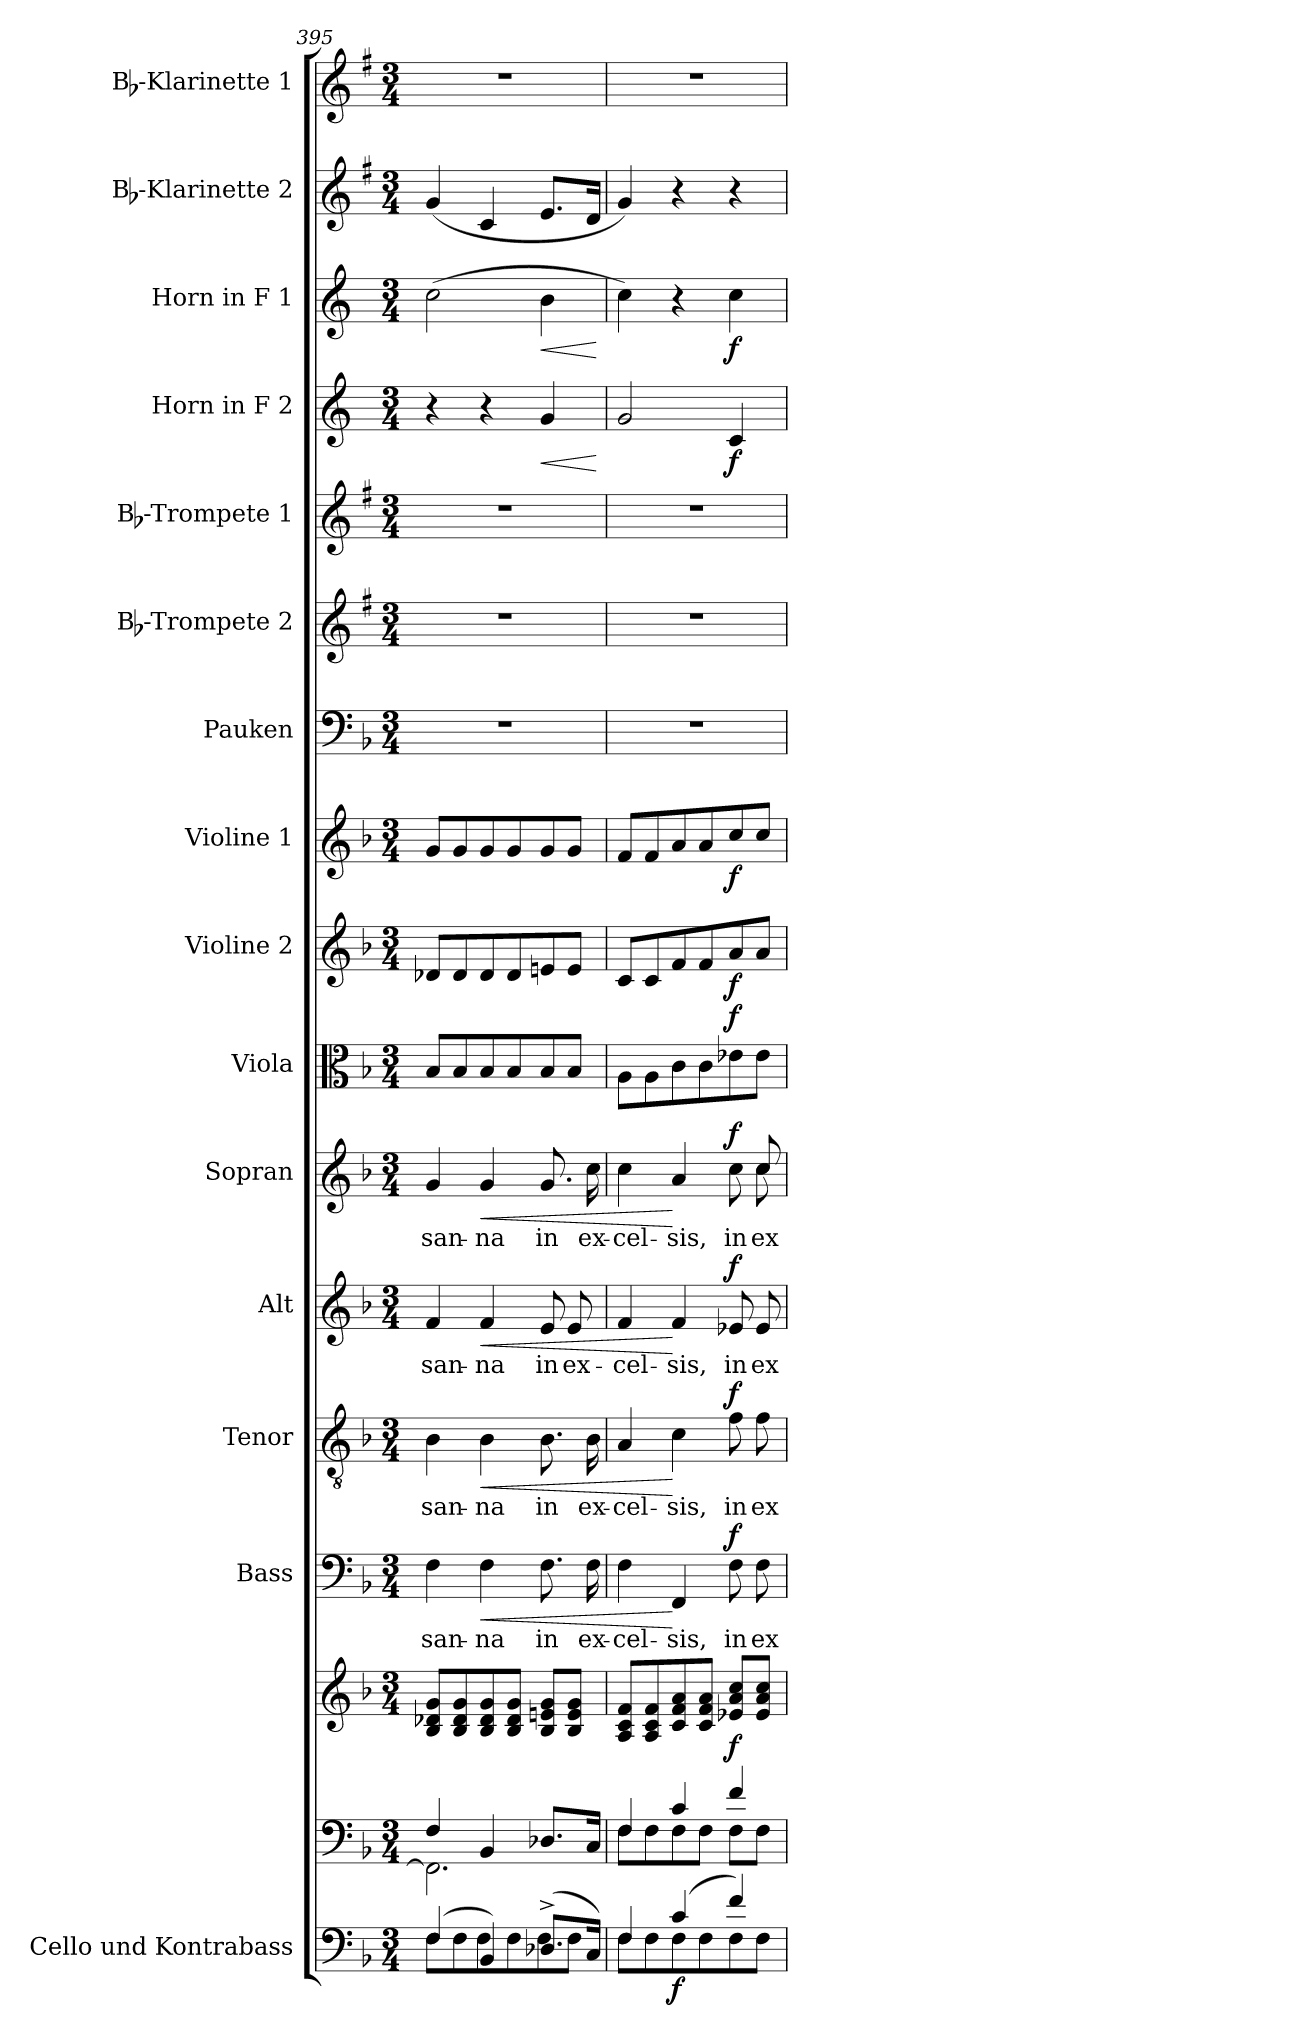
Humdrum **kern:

**kern	**dynam	**kern	**kern	**dynam	**kern	**text	**dynam	**kern	**text	**dynam	**kern	**text	**dynam	**kern	**text	**dynam	**kern	**dynam	**kern	**dynam	**kern	**dynam	**kern	**kern	**kern	**kern	**dynam	**kern	**dynam	**kern	**kern
*part16	*part16	*part15	*part15	*part15	*part14	*part14	*part14	*part13	*part13	*part13	*part12	*part12	*part12	*part11	*part11	*part11	*part10	*part10	*part9	*part9	*part8	*part8	*part7	*part6	*part5	*part4	*part4	*part3	*part3	*part2	*part1
*staff17	*staff17	*staff16	*staff15	*staff15/16	*staff14	*staff14	*staff14	*staff13	*staff13	*staff13	*staff12	*staff12	*staff12	*staff11	*staff11	*staff11	*staff10	*staff10	*staff9	*staff9	*staff8	*staff8	*staff7	*staff6	*staff5	*staff4	*staff4	*staff3	*staff3	*staff2	*staff1
*I"Cello und Kontrabass	*	*	*	*	*I"Bass	*	*	*I"Tenor	*	*	*I"Alt	*	*	*I"Sopran	*	*	*I"Viola	*	*I"Violine 2	*	*I"Violine 1	*	*I"Pauken	*I"Bb-Trompete 2	*I"Bb-Trompete 1	*I"Horn in F 2	*	*I"Horn in F 1	*	*I"Bb-Klarinette 2	*I"Bb-Klarinette 1
*I'Kb.	*	*	*	*	*I'B.	*	*	*I'T.	*	*	*I'A.	*	*	*I'S.	*	*	*I'Vla.	*	*I'Vl. 2	*	*I'Vl. 1	*	*I'Pk.	*I'Bb Trp. 2	*I'Bb Trp. 1	*	*	*	*	*I'Bb Kl. 2	*I'Bb Kl. 1
*clefF4	*	*clefF4	*clefG2	*	*clefF4	*	*	*clefGv2	*	*	*clefG2	*	*	*clefG2	*	*	*clefC3	*	*clefG2	*	*clefG2	*	*clefF4	*clefG2	*clefG2	*clefG2	*	*clefG2	*	*clefG2	*clefG2
*ITrd7c12	*	*	*	*	*	*	*	*	*	*	*	*	*	*	*	*	*	*	*	*	*	*	*	*ITrd1c2	*ITrd1c2	*ITrd4c7	*	*ITrd4c7	*	*ITrd1c2	*ITrd1c2
*k[b-]	*	*k[b-]	*k[b-]	*	*k[b-]	*	*	*k[b-]	*	*	*k[b-]	*	*	*k[b-]	*	*	*k[b-]	*	*k[b-]	*	*k[b-]	*	*k[b-]	*k[b-]	*k[b-]	*k[b-]	*	*k[b-]	*	*k[b-]	*k[b-]
*F:	*	*F:	*F:	*	*F:	*	*	*F:	*	*	*F:	*	*	*F:	*	*	*F:	*	*F:	*	*F:	*	*F:	*F:	*F:	*F:	*	*F:	*	*F:	*F:
*M3/4	*	*M3/4	*M3/4	*	*M3/4	*	*	*M3/4	*	*	*M3/4	*	*	*M3/4	*	*	*M3/4	*	*M3/4	*	*M3/4	*	*M3/4	*M3/4	*M3/4	*M3/4	*	*M3/4	*	*M3/4	*M3/4
=395	=395	=395	=395	=395	=395	=395	=395	=395	=395	=395	=395	=395	=395	=395	=395	=395	=395	=395	=395	=395	=395	=395	=395	=395	=395	=395	=395	=395	=395	=395	=395
*^	*	*^	*	*	*	*	*	*	*	*	*	*	*	*	*	*	*	*	*	*	*	*	*	*	*	*	*	*	*	*	*
!	!	!	!	!	!	!	!	!LO:LY:b	!	!	!LO:LY:b	!	!	!LO:LY:b	!	!	!LO:LY:b	!	!	!	!	!	!	!	!	!	!	!	!	!	!	!	!
*tremolo	*	*	*	*	*	*	*	*	*	*	*	*	*	*	*	*	*	*	*	*	*	*	*	*	*	*	*	*	*	*	*	*	*
(4FF/	8FF\L	.	4F/	2.FF\]	8B-/ 8d-X/ 8g/L	.	4F\	-san-	.	4B-\	-san-	.	4f/	-san-	.	4g/	-san-	.	8B-/L	.	8d-X/L	.	8g/L	.	2.r	2.r	2.r	4r	.	(>2f\	.	(<4f/	2.r
.	8FF\	.	.	.	8B-/ 8d-/ 8g/	.	.	.	.	.	.	.	.	.	.	.	.	.	8B-/	.	8d-/	.	8g/	.	.	.	.	.	.	.	.	.	.
!	!	!	!	!	!	!	!	!LO:LY:b	!LO:HP:b	!	!LO:LY:b	!LO:HP:b	!	!LO:LY:b	!LO:HP:b	!	!LO:LY:b	!LO:HP:b	!	!	!	!	!	!	!	!	!	!	!	!	!	!	!
4BBB-/)	8FF\	.	4BB-/	.	8B-/ 8d-/ 8g/	.	4F\	-na	<	4B-\	-na	<	4f/	-na	<	4g/	-na	<	8B-/	.	8d-/	.	8g/	.	.	.	.	4r	.	.	.	4B-/	.
.	8FF\	.	.	.	8B-/ 8d-/ 8g/J	.	.	.	.	.	.	.	.	.	.	.	.	.	8B-/	.	8d-/	.	8g/	.	.	.	.	.	.	.	.	.	.
!	!	!	!	!	!	!	!	!LO:LY:b	!	!	!LO:LY:b	!	!	!LO:LY:b	!	!	!LO:LY:b	!	!	!	!	!	!	!	!	!	!	!	!LO:HP:b	!	!LO:HP:b	!	!
(<8.DD-X^>/L	8FF\	.	8.D-X/L	.	8B-/ 8en/ 8g/L	.	8.F\	in	.	8.B-\	in	.	8e/	in	.	8.g/	in	.	8B-/	.	8en/	.	8g/	.	.	.	.	4c/	<	4e\	<	8.d/L	.
!	!	!	!	!	!	!	!	!	!	!	!	!	!	!LO:LY:b	!	!	!	!	!	!	!	!	!	!	!	!	!	!	!	!	!	!	!
.	8FF\J	.	.	.	8B-/ 8e/ 8g/J	.	.	.	.	.	.	.	8e/	ex-	.	.	.	.	8B-/J	.	8e/J	.	8g/J	.	.	.	.	.	.	.	.	.	.
*Xtremolo	*	*	*	*	*	*	*	*	*	*	*	*	*	*	*	*	*	*	*	*	*	*	*	*	*	*	*	*	*	*	*	*	*
!	!	!	!	!	!	!	!	!LO:LY:b	!	!	!LO:LY:b	!	!	!	!	!	!LO:LY:b	!	!	!	!	!	!	!	!	!	!	!	!	!	!	!	!
16CC/Jk)	.	.	16C/Jk	.	.	.	16F\	ex-	.	16B-\	ex-	.	.	.	.	16cc\	ex-	.	.	.	.	.	.	.	.	.	.	.	.	.	.	16c/Jk	.
*v	*v	*	*	*	*	*	*	*	*	*	*	*	*	*	*	*	*	*	*	*	*	*	*	*	*	*	*	*	*	*	*	*	*
*	*	*v	*v	*	*	*	*	*	*	*	*	*	*	*	*	*	*	*	*	*	*	*	*	*	*	*	*	*	*	*	*	*
.	.	.	.	.	.	.	.	.	.	.	.	.	.	.	.	.	.	.	.	.	.	.	.	.	.	.	[	.	[	.	.
=396	=396	=396	=396	=396	=396	=396	=396	=396	=396	=396	=396	=396	=396	=396	=396	=396	=396	=396	=396	=396	=396	=396	=396	=396	=396	=396	=396	=396	=396	=396	=396
*^	*	*^	*	*	*	*	*	*	*	*	*	*	*	*	*	*	*	*	*	*	*	*	*	*	*	*	*	*	*	*	*
!	!	!	!	!	!	!	!	!LO:LY:b	!	!	!LO:LY:b	!	!	!LO:LY:b	!	!	!LO:LY:b	!	!	!	!	!	!	!	!	!	!	!	!	!	!	!	!
*	*	*	*	*	*	*	*	*	*	*	*	*	*	*	*	*^	*	*	*	*	*	*	*	*	*	*	*	*	*	*	*	*	*
*tremolo	*	*	*	*	*	*	*	*	*	*	*	*	*	*	*	*	*	*	*	*	*	*	*	*	*	*	*	*	*	*	*	*	*	*
4FF/	8FF\L	.	4F/	8F\L	8A/ 8c/ 8f/L	.	4F\	-cel-	.	4A/	-cel-	.	4f/	-cel-	.	4cc\	2ryy	-cel-	.	8A\L	.	8c/L	.	8f/L	.	2.r	2.r	2.r	2c/	.	4f\)	.	4f/)	2.r
.	8FF\	.	.	8F\	8A/ 8c/ 8f/	.	.	.	.	.	.	.	.	.	.	.	.	.	.	8A\	.	8c/	.	8f/	.	.	.	.	.	.	.	.	.	.
!	!	!LO:DY:b	!	!	!	!	!	!LO:LY:b	!	!	!LO:LY:b	!	!	!LO:LY:b	!	!	!	!LO:LY:b	!	!	!	!	!	!	!	!	!	!	!	!	!	!	!	!
(4C/	8FF\	f	4c/	8F\	8c/ 8f/ 8a/	.	4FF/	-sis,	[	4c\	-sis,	[	4f/	-sis,	[	4a/	.	-sis,	[	8c\	.	8f/	.	8a/	.	.	.	.	.	.	4r	.	4r	.
.	8FF\	.	.	8F\J	8c/ 8f/ 8a/J	.	.	.	.	.	.	.	.	.	.	.	.	.	.	8c\	.	8f/	.	8a/	.	.	.	.	.	.	.	.	.	.
!	!	!	!	!	!	!LO:DY:b	!	!LO:LY:b	!LO:DY:a	!	!LO:LY:b	!LO:DY:a	!	!LO:LY:b	!LO:DY:a	!	!	!LO:LY:b	!LO:DY:a	!	!LO:DY:a	!	!LO:DY:b	!	!LO:DY:b	!	!	!	!	!LO:DY:b	!	!LO:DY:b	!	!
4F/)	8FF\	.	4f/	8F\L	8e-X/ 8a/ 8cc/L	f	8F\	in	f	8f\	in	f	8e-X/	in	f	8cc\	8ryy	in	f	8e-X\	f	8a/	f	8cc/	f	.	.	.	4F/	f	4f\	f	4r	.
!	!	!	!	!	!	!	!	!LO:LY:b	!	!	!LO:LY:b	!	!	!LO:LY:b	!	!	!	!LO:LY:b	!	!	!	!	!	!	!	!	!	!	!	!	!	!	!	!
.	8FF\J	.	.	8F\J	8e-/ 8a/ 8cc/J	.	8F\	ex-	.	8f\	ex-	.	8e-/	ex-	.	8cc/	8cc\	ex-	.	8e-\J	.	8a/J	.	8cc/J	.	.	.	.	.	.	.	.	.	.
*Xtremolo	*	*	*	*	*	*	*	*	*	*	*	*	*	*	*	*	*	*	*	*	*	*	*	*	*	*	*	*	*	*	*	*	*	*
*v	*v	*	*	*	*	*	*	*	*	*	*	*	*	*	*	*v	*v	*	*	*	*	*	*	*	*	*	*	*	*	*	*	*	*	*
*	*	*v	*v	*	*	*	*	*	*	*	*	*	*	*	*	*	*	*	*	*	*	*	*	*	*	*	*	*	*	*	*	*
=	=	=	=	=	=	=	=	=	=	=	=	=	=	=	=	=	=	=	=	=	=	=	=	=	=	=	=	=	=	=	=
*-	*-	*-	*-	*-	*-	*-	*-	*-	*-	*-	*-	*-	*-	*-	*-	*-	*-	*-	*-	*-	*-	*-	*-	*-	*-	*-	*-	*-	*-	*-	*-
